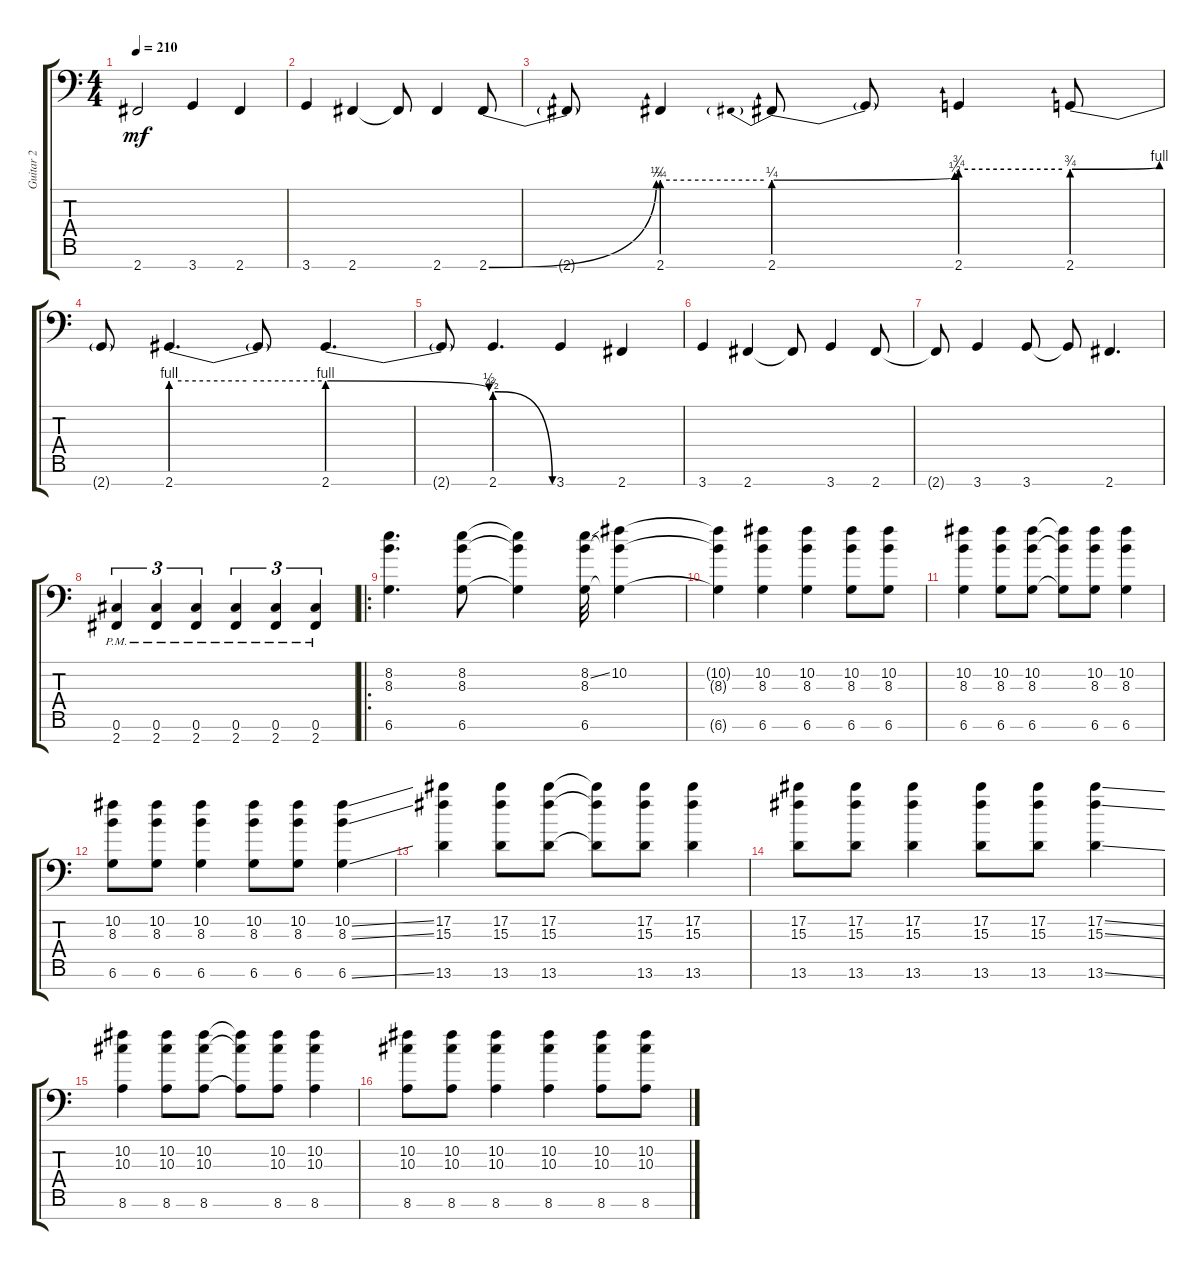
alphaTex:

\track ("Guitar 2" "Guitar 2") {instrument overdrivenguitar}
\staff {score tabs}
\tuning (Db4 Ab3 Eb3 B2 Gb2 Db2 E1) {hide}
\ts (4 4)
\tempo 210
\clef f4
\ks c
2.7.2{dy mf} 3.7.4 2.7.4 |
3.7.4 2.7.4 2.7{t}.8 2.7.4 2.7{be (custom 0 0 0 0 60 1 60 1)}.8 |
2.7{t}.8 2.7{be (custom 0 1 0 1 30 1 30 1 60 1)}.4 2.7{be (prebendbend 0 1 60 2)}.8 2.7{t}.8 2.7{be (custom 0 3 0 3 30 3 30 3 60 3)}.4 2.7{be (custom 0 3 0 3 60 4 60 4)}.8 |
2.7{t}.8 2.7{be (custom 0 4 0 4 30 4 30 4 60 4)}.4{d} 2.7{t}.8 2.7{be (custom 0 4 0 4 60 2 60 2)}.4{d} |
2.7{t}.8 2.7{be (custom 0 2 0 2 60 0 60 0)}.4{d} 3.7.4 2.7.4 |
3.7.4 2.7.4 2.7{t}.8 3.7.4 2.7.8 |
2.7{t}.8 3.7.4 3.7.8 3.7{t}.8 2.7.4{d} |
(0.6{pm} 2.7{pm}).4{tu (3 2)} (0.6{pm} 2.7{pm}).4{tu (3 2)} (0.6{pm} 2.7{pm}).4{tu (3 2)} (0.6{pm} 2.7{pm}).4{tu (3 2)} (0.6{pm} 2.7{pm}).4{tu (3 2)} (0.6{pm} 2.7{pm}).4{tu (3 2)} |
\ro
(8.2 8.3 6.6).4{d} (8.2 8.3 6.6).8 (8.2{t} 8.3{t} 6.6{t}).4 (8.2{ss} 8.3 6.6).32 (10.2 8.3{t} 6.6{t}).4 |
(10.2{t} 8.3{t} 6.6{t}).4 (10.2 8.3 6.6).4 (10.2 8.3 6.6).4 (10.2 8.3 6.6).8 (10.2 8.3 6.6).8 |
(10.2 8.3 6.6).4 (10.2 8.3 6.6).8 (10.2 8.3 6.6).8 (10.2{t} 8.3{t} 6.6{t}).8 (10.2 8.3 6.6).8 (10.2 8.3 6.6).4 |
(10.2 8.3 6.6).8 (10.2 8.3 6.6).8 (10.2 8.3 6.6).4 (10.2 8.3 6.6).8 (10.2 8.3 6.6).8 (10.2{ss} 8.3{ss} 6.6{ss}).4 |
(17.2 15.3 13.6).4 (17.2 15.3 13.6).8 (17.2 15.3 13.6).8 (17.2{t} 15.3{t} 13.6{t}).8 (17.2 15.3 13.6).8 (17.2 15.3 13.6).4 |
(17.2 15.3 13.6).8 (17.2 15.3 13.6).8 (17.2 15.3 13.6).4 (17.2 15.3 13.6).8 (17.2 15.3 13.6).8 (17.2{ss} 15.3{ss} 13.6{ss}).4 |
(10.2 10.3 8.6).4 (10.2 10.3 8.6).8 (10.2 10.3 8.6).8 (10.2{t} 10.3{t} 8.6{t}).8 (10.2 10.3 8.6).8 (10.2 10.3 8.6).4 |
(10.2 10.3 8.6).8 (10.2 10.3 8.6).8 (10.2 10.3 8.6).4 (10.2 10.3 8.6).4 (10.2 10.3 8.6).8 (10.2 10.3 8.6).8
